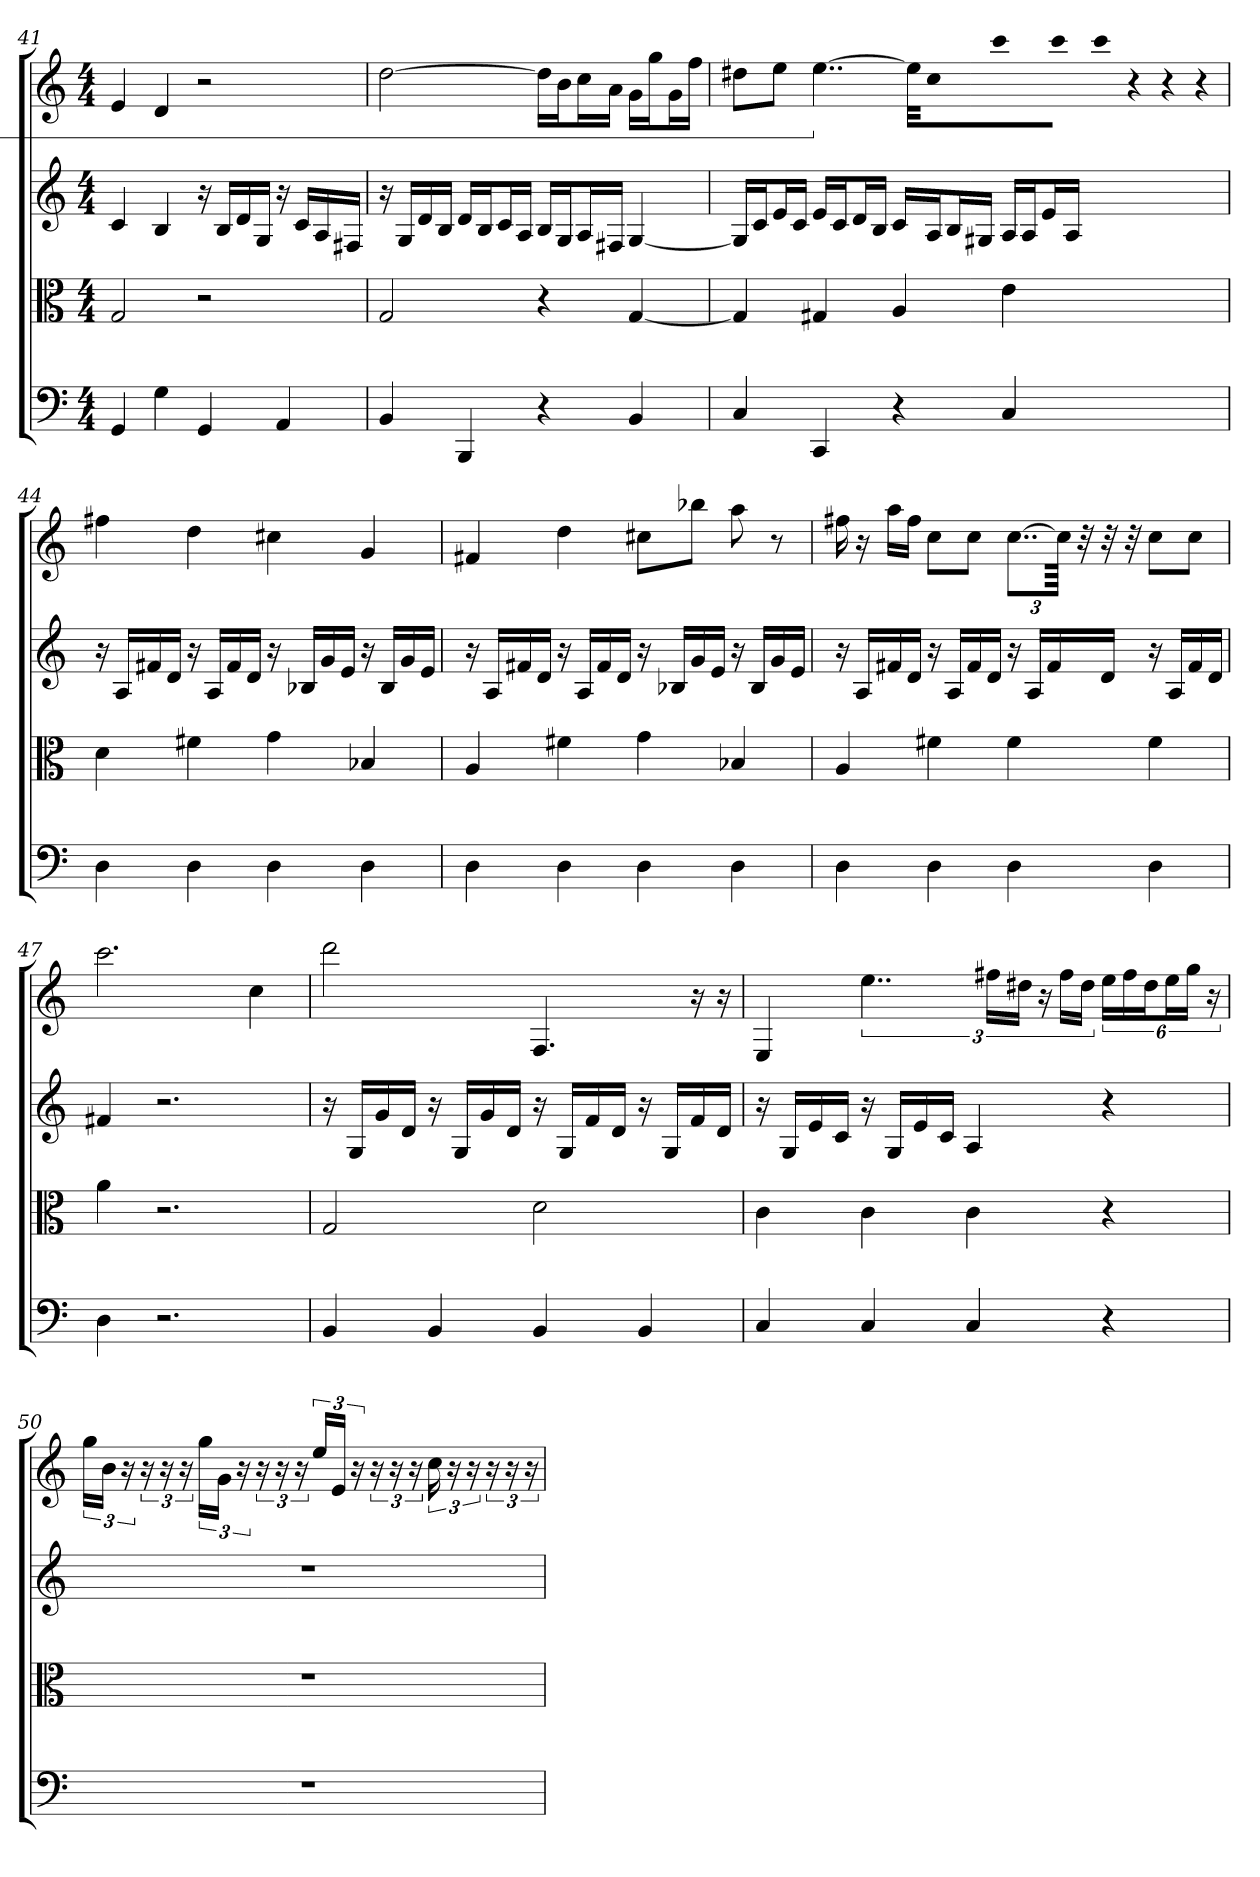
**kern	**kern	**kern	**kern
*part4	*part3	*part2	*part1
*staff4	*staff3	*staff2	*staff1
*clefF4	*clefC3	*clefG2	*clefG2
*k[]	*k[]	*k[]	*k[]
*C:	*C:	*C:	*C:
*M4/4	*M4/4	*M4/4	*M4/4
=41	=41	=41	=41
4GG	2G	4c	4e
4G	.	4B	4d
4GG	2r	16r	2r
.	.	16B/LL	.
.	.	16d/	.
.	.	16G/JJ	.
4AA	.	16r	.
.	.	16c/LL	.
.	.	16A/	.
.	.	16F#X/JJ	.
=42	=42	=42	=42
4BB	2G	16r	[2dd
.	.	16G/LL	.
.	.	16d/	.
.	.	16B/JJ	.
4BBB	.	16d/LL	.
.	.	16B/J	.
.	.	16c/L	.
.	.	16A/JJ	.
4r	4r	16B/LL	16dd\LL]
.	.	16G/J	16b\J
.	.	16A/L	16cc\L
.	.	16F#X/JJ	16a\JJ
4BB	[4G	[4G	16g\LL
.	.	.	16gg\J
.	.	.	16g\L
.	.	.	16ff\JJ
=43	=43	=43	=43
4C	4G]	16G/LL]	8dd#X\L
.	.	16c/J	.
.	.	16e/L	8ee\J
.	.	16c/JJ	.
4CC	4G#X	16e/LL	[6..ee
.	.	16c/J	.
.	.	16d/L	.
.	.	16B/JJ	.
4r	4A	16c/LL	.
.	.	.	48ee\KLL]
.	.	16A/J	16cc\J
.	.	16B/L	16ccc\L
.	.	16G#X/JJ	16ccc\JJ
4C	4e	16A/LL	16ccc
.	.	16A/J	16r
.	.	16e/L	16r
.	.	16A/JJ	16r
=44	=44	=44	=44
4D	4d	16r	4ff#X
.	.	16A/LL	.
.	.	16f#X/	.
.	.	16d/JJ	.
4D	4f#X	16r	4dd
.	.	16A/LL	.
.	.	16f#/	.
.	.	16d/JJ	.
4D	4g	16r	4cc#X
.	.	16B-X/LL	.
.	.	16g/	.
.	.	16e/JJ	.
4D	4B-X	16r	4g
.	.	16B-/LL	.
.	.	16g/	.
.	.	16e/JJ	.
=45	=45	=45	=45
4D	4A	16r	4f#X
.	.	16A/LL	.
.	.	16f#X/	.
.	.	16d/JJ	.
4D	4f#X	16r	4dd
.	.	16A/LL	.
.	.	16f#/	.
.	.	16d/JJ	.
4D	4g	16r	8cc#X\L
.	.	16B-X/LL	.
.	.	16g/	8bb-X\J
.	.	16e/JJ	.
4D	4B-X	16r	8aa
.	.	16B-/LL	.
.	.	16g/	8r
.	.	16e/JJ	.
=46	=46	=46	=46
4D	4A	16r	16ff#X
.	.	16A/LL	16r
.	.	16f#X/	16aa\LL
.	.	16d/JJ	16ff#\JJ
4D	4f#X	16r	8cc\L
.	.	16A/LL	.
.	.	16f#/	8cc\J
.	.	16d/JJ	.
4D	4f#	16r	[12..cc\L
.	.	16A/LL	.
.	.	16f#/	.
.	.	.	96cc\Jkkk]
.	.	.	32r
.	.	16d/JJ	32r
.	.	.	32r
4D	4f#	16r	8cc\L
.	.	16A/LL	.
.	.	16f#/	8cc\J
.	.	16d/JJ	.
=47	=47	=47	=47
4D	4a	4f#X	2.ccc
2.r	2.r	2.r	.
.	.	.	4cc
=48	=48	=48	=48
4BB	2G	16r	2ddd
.	.	16G/LL	.
.	.	16g/	.
.	.	16d/JJ	.
4BB	.	16r	.
.	.	16G/LL	.
.	.	16g/	.
.	.	16d/JJ	.
4BB	2d	16r	4.F
.	.	16G/LL	.
.	.	16f/	.
.	.	16d/JJ	.
4BB	.	16r	.
.	.	16G/LL	.
.	.	16f/	16r
.	.	16d/JJ	16r
=49	=49	=49	=49
4C	4c	16r	4E
.	.	16G/LL	.
.	.	16e/	.
.	.	16c/JJ	.
4C	4c	16r	6..ee
.	.	16G/LL	.
.	.	16e/	.
.	.	16c/JJ	.
4C	4c	4A	.
.	.	.	24ff#X\LL
.	.	.	24dd#X\JJ
.	.	.	24r
.	.	.	24ff#\LL
.	.	.	24dd#\JJ
4r	4r	4r	24ee\LL
.	.	.	24ff#\
.	.	.	24dd#\J
.	.	.	24ee\L
.	.	.	24gg\JJ
.	.	.	24r
=50	=50	=50	=50
1r	1r	1r	24gg\LL
.	.	.	24b\JJ
.	.	.	24r
.	.	.	24r
.	.	.	24r
.	.	.	24r
.	.	.	24gg\LL
.	.	.	24g\JJ
.	.	.	24r
.	.	.	24r
.	.	.	24r
.	.	.	24r
.	.	.	24ee/LL
.	.	.	24e/JJ
.	.	.	24r
.	.	.	24r
.	.	.	24r
.	.	.	24r
.	.	.	24cc
.	.	.	24r
.	.	.	24r
.	.	.	24r
.	.	.	24r
.	.	.	24r
=	=	=	=
*-	*-	*-	*-
